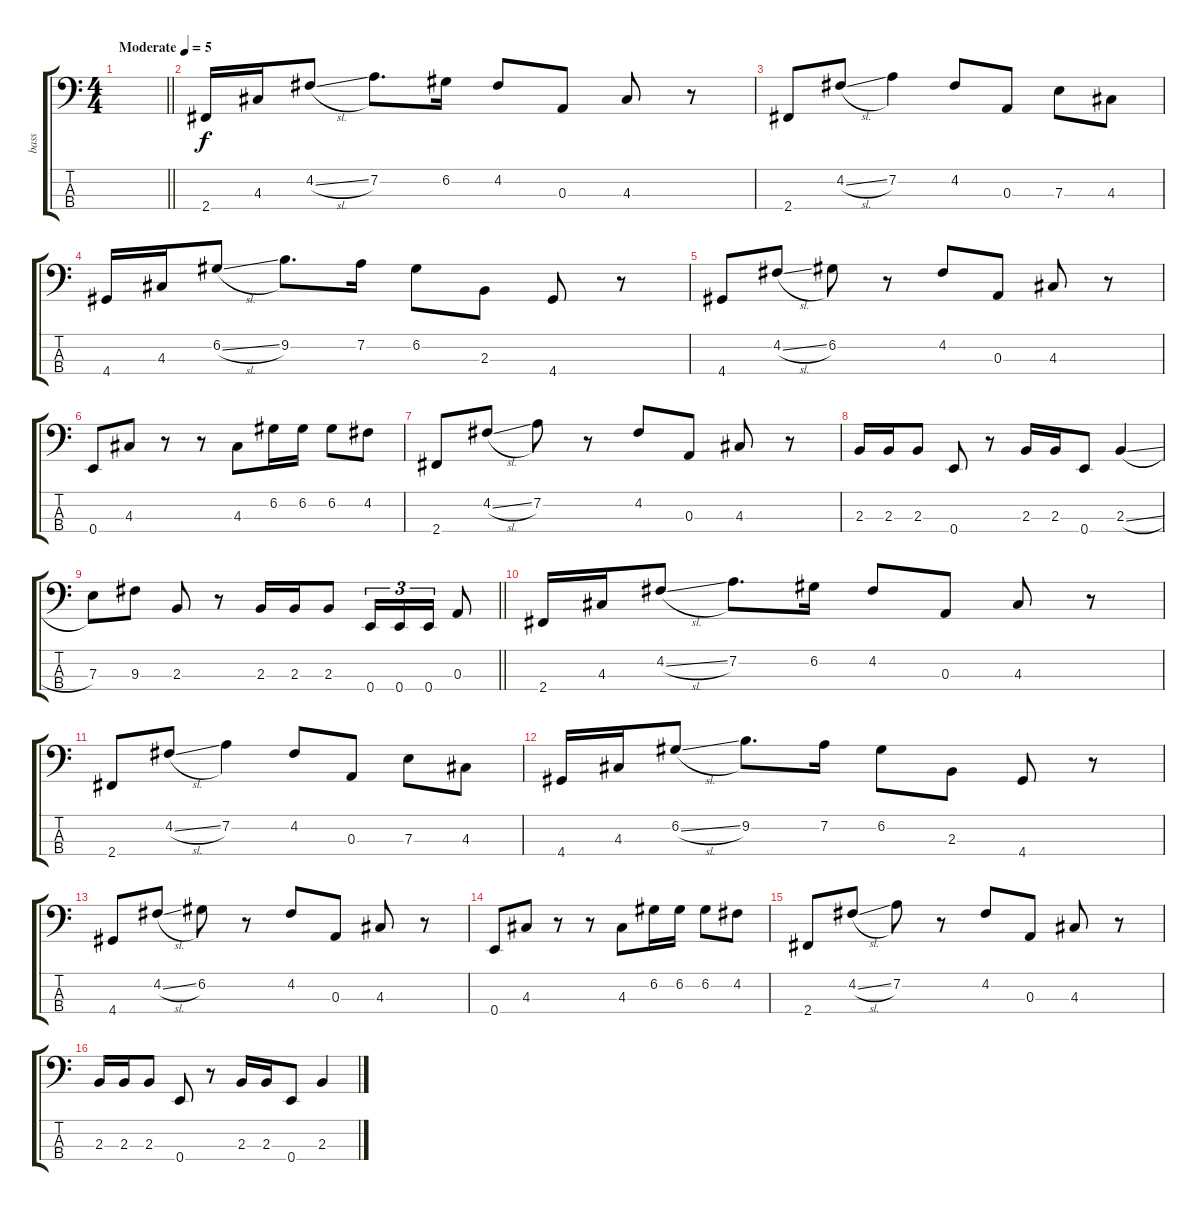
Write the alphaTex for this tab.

\track ("bass" "bass") {instrument electricbassfinger}
\staff {score tabs}
\tuning (G2 D2 A1 E1) {hide}
\ts (4 4)
\tempo (5 "Moderate")
\tempo 72
\tempo (5 "Moderate")
\clef f4
\barLineRight lightlight
\ks c
|
2.4.16 4.3.16 4.2{sl}.8 7.2.8{d} 6.2.16 4.2.8 0.3.8 4.3.8 r.8 |
2.4.8 4.2{sl}.8 7.2.4 4.2.8 0.3.8 7.3.8 4.3.8 |
4.4.16 4.3.16 6.2{sl}.8 9.2.8{d} 7.2.16 6.2.8 2.3.8 4.4.8 r.8 |
4.4.8 4.2{sl}.8 6.2.8 r.8 4.2.8 0.3.8 4.3.8 r.8 |
0.4.8 4.3.8 r.8 r.8 4.3.8 6.2.16 6.2.16 6.2.8 4.2.8 |
2.4.8 4.2{sl}.8 7.2.8 r.8 4.2.8 0.3.8 4.3.8 r.8 |
2.3.16 2.3.16 2.3.8 0.4.8 r.8 2.3.16 2.3.16 0.4.8 2.3{sl}.4 |
\barLineRight lightlight
7.3.8 9.3.8 2.3.8 r.8 2.3.16 2.3.16 2.3.8 0.4.16{tu (3 2)} 0.4.16{tu (3 2)} 0.4.16{tu (3 2)} 0.3.8 |
2.4.16 4.3.16 4.2{sl}.8 7.2.8{d} 6.2.16 4.2.8 0.3.8 4.3.8 r.8 |
2.4.8 4.2{sl}.8 7.2.4 4.2.8 0.3.8 7.3.8 4.3.8 |
4.4.16 4.3.16 6.2{sl}.8 9.2.8{d} 7.2.16 6.2.8 2.3.8 4.4.8 r.8 |
4.4.8 4.2{sl}.8 6.2.8 r.8 4.2.8 0.3.8 4.3.8 r.8 |
0.4.8 4.3.8 r.8 r.8 4.3.8 6.2.16 6.2.16 6.2.8 4.2.8 |
2.4.8 4.2{sl}.8 7.2.8 r.8 4.2.8 0.3.8 4.3.8 r.8 |
2.3.16 2.3.16 2.3.8 0.4.8 r.8 2.3.16 2.3.16 0.4.8 2.3{sl}.4
